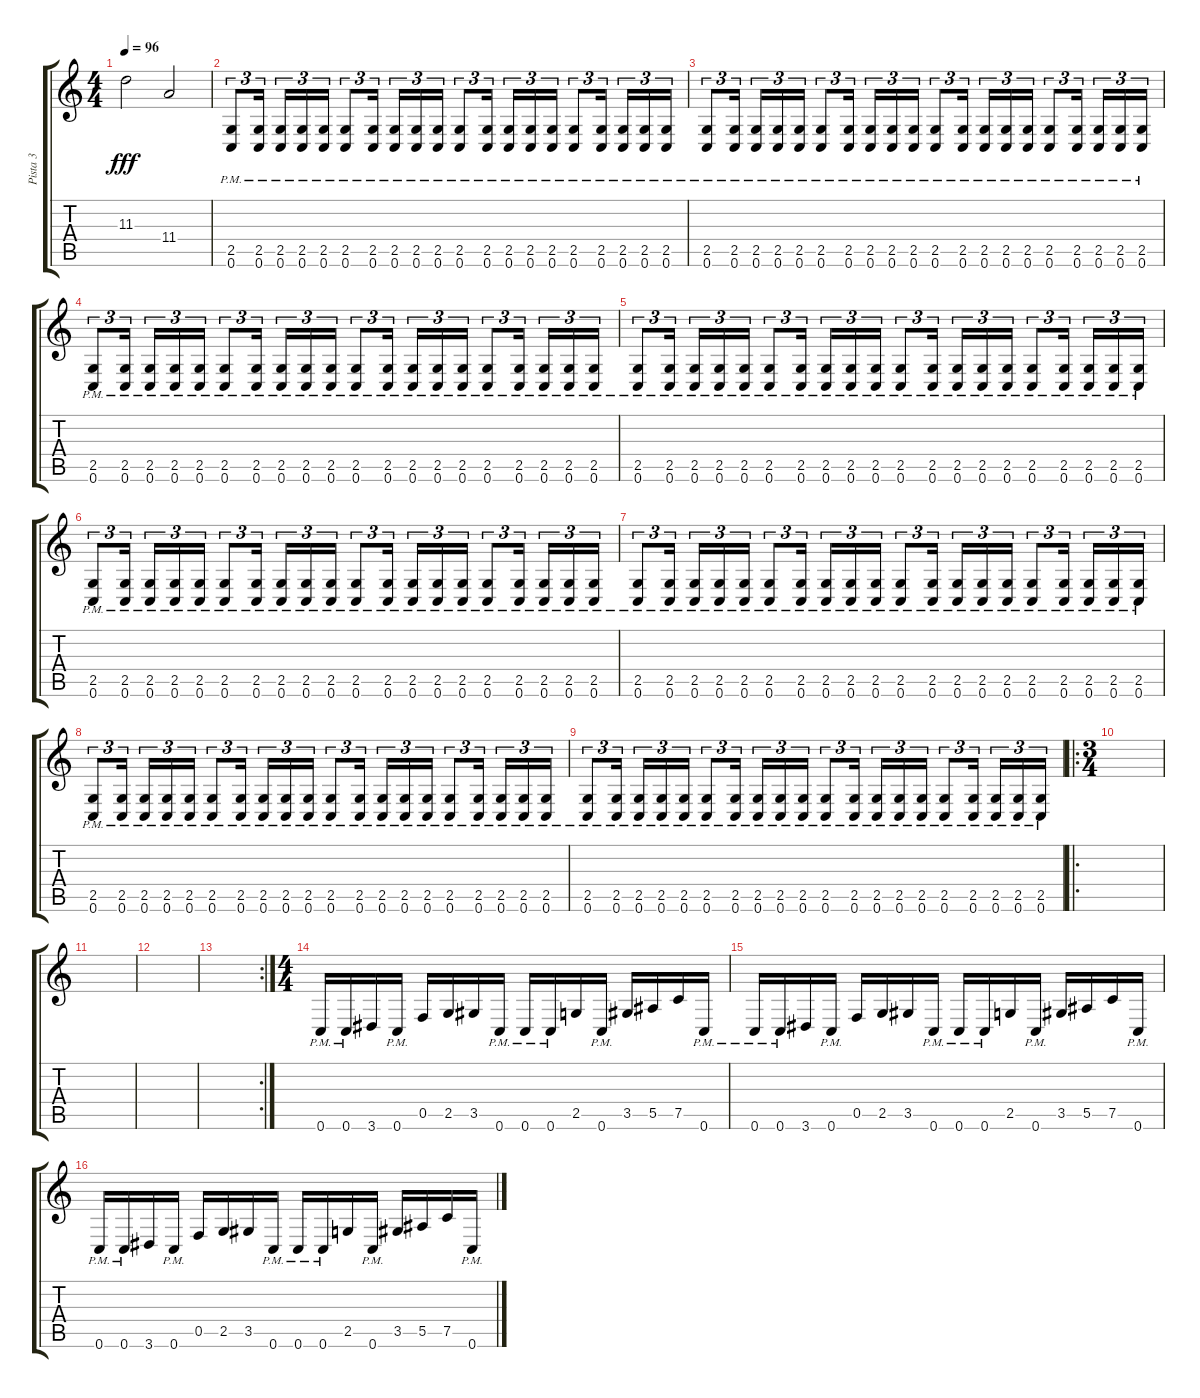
\track ("Pista 3" "Pista 3") {instrument distortionguitar}
\staff {score tabs}
\tuning (C4 G3 Eb3 Bb2 F2 C2) {hide}
\ts (4 4)
\tempo 96
\clef g2
\ks c
11.3.2{dy fff} 11.4.2 |
(2.5{pm} 0.6{pm}).8{tu (3 2)} (2.5{pm} 0.6{pm}).16{tu (3 2) beam splitsecondary} (2.5{pm} 0.6{pm}).16{tu (3 2)} (2.5{pm} 0.6{pm}).16{tu (3 2)} (2.5{pm} 0.6{pm}).16{tu (3 2)} (2.5{pm} 0.6{pm}).8{tu (3 2)} (2.5{pm} 0.6{pm}).16{tu (3 2) beam splitsecondary} (2.5{pm} 0.6{pm}).16{tu (3 2)} (2.5{pm} 0.6{pm}).16{tu (3 2)} (2.5{pm} 0.6{pm}).16{tu (3 2)} (2.5{pm} 0.6{pm}).8{tu (3 2)} (2.5{pm} 0.6{pm}).16{tu (3 2) beam splitsecondary} (2.5{pm} 0.6{pm}).16{tu (3 2)} (2.5{pm} 0.6{pm}).16{tu (3 2)} (2.5{pm} 0.6{pm}).16{tu (3 2)} (2.5{pm} 0.6{pm}).8{tu (3 2)} (2.5{pm} 0.6{pm}).16{tu (3 2) beam splitsecondary} (2.5{pm} 0.6{pm}).16{tu (3 2)} (2.5{pm} 0.6{pm}).16{tu (3 2)} (2.5{pm} 0.6{pm}).16{tu (3 2)} |
(2.5{pm} 0.6{pm}).8{tu (3 2)} (2.5{pm} 0.6{pm}).16{tu (3 2) beam splitsecondary} (2.5{pm} 0.6{pm}).16{tu (3 2)} (2.5{pm} 0.6{pm}).16{tu (3 2)} (2.5{pm} 0.6{pm}).16{tu (3 2)} (2.5{pm} 0.6{pm}).8{tu (3 2)} (2.5{pm} 0.6{pm}).16{tu (3 2) beam splitsecondary} (2.5{pm} 0.6{pm}).16{tu (3 2)} (2.5{pm} 0.6{pm}).16{tu (3 2)} (2.5{pm} 0.6{pm}).16{tu (3 2)} (2.5{pm} 0.6{pm}).8{tu (3 2)} (2.5{pm} 0.6{pm}).16{tu (3 2) beam splitsecondary} (2.5{pm} 0.6{pm}).16{tu (3 2)} (2.5{pm} 0.6{pm}).16{tu (3 2)} (2.5{pm} 0.6{pm}).16{tu (3 2)} (2.5{pm} 0.6{pm}).8{tu (3 2)} (2.5{pm} 0.6{pm}).16{tu (3 2) beam splitsecondary} (2.5{pm} 0.6{pm}).16{tu (3 2)} (2.5{pm} 0.6{pm}).16{tu (3 2)} (2.5{pm} 0.6{pm}).16{tu (3 2)} |
(2.5{pm} 0.6{pm}).8{tu (3 2)} (2.5{pm} 0.6{pm}).16{tu (3 2) beam splitsecondary} (2.5{pm} 0.6{pm}).16{tu (3 2)} (2.5{pm} 0.6{pm}).16{tu (3 2)} (2.5{pm} 0.6{pm}).16{tu (3 2)} (2.5{pm} 0.6{pm}).8{tu (3 2)} (2.5{pm} 0.6{pm}).16{tu (3 2) beam splitsecondary} (2.5{pm} 0.6{pm}).16{tu (3 2)} (2.5{pm} 0.6{pm}).16{tu (3 2)} (2.5{pm} 0.6{pm}).16{tu (3 2)} (2.5{pm} 0.6{pm}).8{tu (3 2)} (2.5{pm} 0.6{pm}).16{tu (3 2) beam splitsecondary} (2.5{pm} 0.6{pm}).16{tu (3 2)} (2.5{pm} 0.6{pm}).16{tu (3 2)} (2.5{pm} 0.6{pm}).16{tu (3 2)} (2.5{pm} 0.6{pm}).8{tu (3 2)} (2.5{pm} 0.6{pm}).16{tu (3 2) beam splitsecondary} (2.5{pm} 0.6{pm}).16{tu (3 2)} (2.5{pm} 0.6{pm}).16{tu (3 2)} (2.5{pm} 0.6{pm}).16{tu (3 2)} |
(2.5{pm} 0.6{pm}).8{tu (3 2)} (2.5{pm} 0.6{pm}).16{tu (3 2) beam splitsecondary} (2.5{pm} 0.6{pm}).16{tu (3 2)} (2.5{pm} 0.6{pm}).16{tu (3 2)} (2.5{pm} 0.6{pm}).16{tu (3 2)} (2.5{pm} 0.6{pm}).8{tu (3 2)} (2.5{pm} 0.6{pm}).16{tu (3 2) beam splitsecondary} (2.5{pm} 0.6{pm}).16{tu (3 2)} (2.5{pm} 0.6{pm}).16{tu (3 2)} (2.5{pm} 0.6{pm}).16{tu (3 2)} (2.5{pm} 0.6{pm}).8{tu (3 2)} (2.5{pm} 0.6{pm}).16{tu (3 2) beam splitsecondary} (2.5{pm} 0.6{pm}).16{tu (3 2)} (2.5{pm} 0.6{pm}).16{tu (3 2)} (2.5{pm} 0.6{pm}).16{tu (3 2)} (2.5{pm} 0.6{pm}).8{tu (3 2)} (2.5{pm} 0.6{pm}).16{tu (3 2) beam splitsecondary} (2.5{pm} 0.6{pm}).16{tu (3 2)} (2.5{pm} 0.6{pm}).16{tu (3 2)} (2.5{pm} 0.6{pm}).16{tu (3 2)} |
(2.5{pm} 0.6{pm}).8{tu (3 2)} (2.5{pm} 0.6{pm}).16{tu (3 2) beam splitsecondary} (2.5{pm} 0.6{pm}).16{tu (3 2)} (2.5{pm} 0.6{pm}).16{tu (3 2)} (2.5{pm} 0.6{pm}).16{tu (3 2)} (2.5{pm} 0.6{pm}).8{tu (3 2)} (2.5{pm} 0.6{pm}).16{tu (3 2) beam splitsecondary} (2.5{pm} 0.6{pm}).16{tu (3 2)} (2.5{pm} 0.6{pm}).16{tu (3 2)} (2.5{pm} 0.6{pm}).16{tu (3 2)} (2.5{pm} 0.6{pm}).8{tu (3 2)} (2.5{pm} 0.6{pm}).16{tu (3 2) beam splitsecondary} (2.5{pm} 0.6{pm}).16{tu (3 2)} (2.5{pm} 0.6{pm}).16{tu (3 2)} (2.5{pm} 0.6{pm}).16{tu (3 2)} (2.5{pm} 0.6{pm}).8{tu (3 2)} (2.5{pm} 0.6{pm}).16{tu (3 2) beam splitsecondary} (2.5{pm} 0.6{pm}).16{tu (3 2)} (2.5{pm} 0.6{pm}).16{tu (3 2)} (2.5{pm} 0.6{pm}).16{tu (3 2)} |
(2.5{pm} 0.6{pm}).8{tu (3 2)} (2.5{pm} 0.6{pm}).16{tu (3 2) beam splitsecondary} (2.5{pm} 0.6{pm}).16{tu (3 2)} (2.5{pm} 0.6{pm}).16{tu (3 2)} (2.5{pm} 0.6{pm}).16{tu (3 2)} (2.5{pm} 0.6{pm}).8{tu (3 2)} (2.5{pm} 0.6{pm}).16{tu (3 2) beam splitsecondary} (2.5{pm} 0.6{pm}).16{tu (3 2)} (2.5{pm} 0.6{pm}).16{tu (3 2)} (2.5{pm} 0.6{pm}).16{tu (3 2)} (2.5{pm} 0.6{pm}).8{tu (3 2)} (2.5{pm} 0.6{pm}).16{tu (3 2) beam splitsecondary} (2.5{pm} 0.6{pm}).16{tu (3 2)} (2.5{pm} 0.6{pm}).16{tu (3 2)} (2.5{pm} 0.6{pm}).16{tu (3 2)} (2.5{pm} 0.6{pm}).8{tu (3 2)} (2.5{pm} 0.6{pm}).16{tu (3 2) beam splitsecondary} (2.5{pm} 0.6{pm}).16{tu (3 2)} (2.5{pm} 0.6{pm}).16{tu (3 2)} (2.5{pm} 0.6{pm}).16{tu (3 2)} |
(2.5{pm} 0.6{pm}).8{tu (3 2)} (2.5{pm} 0.6{pm}).16{tu (3 2) beam splitsecondary} (2.5{pm} 0.6{pm}).16{tu (3 2)} (2.5{pm} 0.6{pm}).16{tu (3 2)} (2.5{pm} 0.6{pm}).16{tu (3 2)} (2.5{pm} 0.6{pm}).8{tu (3 2)} (2.5{pm} 0.6{pm}).16{tu (3 2) beam splitsecondary} (2.5{pm} 0.6{pm}).16{tu (3 2)} (2.5{pm} 0.6{pm}).16{tu (3 2)} (2.5{pm} 0.6{pm}).16{tu (3 2)} (2.5{pm} 0.6{pm}).8{tu (3 2)} (2.5{pm} 0.6{pm}).16{tu (3 2) beam splitsecondary} (2.5{pm} 0.6{pm}).16{tu (3 2)} (2.5{pm} 0.6{pm}).16{tu (3 2)} (2.5{pm} 0.6{pm}).16{tu (3 2)} (2.5{pm} 0.6{pm}).8{tu (3 2)} (2.5{pm} 0.6{pm}).16{tu (3 2) beam splitsecondary} (2.5{pm} 0.6{pm}).16{tu (3 2)} (2.5{pm} 0.6{pm}).16{tu (3 2)} (2.5{pm} 0.6{pm}).16{tu (3 2)} |
(2.5{pm} 0.6{pm}).8{tu (3 2)} (2.5{pm} 0.6{pm}).16{tu (3 2) beam splitsecondary} (2.5{pm} 0.6{pm}).16{tu (3 2)} (2.5{pm} 0.6{pm}).16{tu (3 2)} (2.5{pm} 0.6{pm}).16{tu (3 2)} (2.5{pm} 0.6{pm}).8{tu (3 2)} (2.5{pm} 0.6{pm}).16{tu (3 2) beam splitsecondary} (2.5{pm} 0.6{pm}).16{tu (3 2)} (2.5{pm} 0.6{pm}).16{tu (3 2)} (2.5{pm} 0.6{pm}).16{tu (3 2)} (2.5{pm} 0.6{pm}).8{tu (3 2)} (2.5{pm} 0.6{pm}).16{tu (3 2) beam splitsecondary} (2.5{pm} 0.6{pm}).16{tu (3 2)} (2.5{pm} 0.6{pm}).16{tu (3 2)} (2.5{pm} 0.6{pm}).16{tu (3 2)} (2.5{pm} 0.6{pm}).8{tu (3 2)} (2.5{pm} 0.6{pm}).16{tu (3 2) beam splitsecondary} (2.5{pm} 0.6{pm}).16{tu (3 2)} (2.5{pm} 0.6{pm}).16{tu (3 2)} (2.5{pm} 0.6{pm}).16{tu (3 2)} |
\ro
\ts (3 4)
|
|
|
\rc 2
|
\ts (4 4)
0.6{pm}.16 0.6{pm}.16 3.6.16 0.6{pm}.16 0.5.16 2.5.16 3.5.16 0.6{pm}.16 0.6{pm}.16 0.6{pm}.16 2.5.16 0.6{pm}.16 3.5.16 5.5.16 7.5.16 0.6{pm}.16 |
0.6{pm}.16 0.6{pm}.16 3.6.16 0.6{pm}.16 0.5.16 2.5.16 3.5.16 0.6{pm}.16 0.6{pm}.16 0.6{pm}.16 2.5.16 0.6{pm}.16 3.5.16 5.5.16 7.5.16 0.6{pm}.16 |
0.6{pm}.16 0.6{pm}.16 3.6.16 0.6{pm}.16 0.5.16 2.5.16 3.5.16 0.6{pm}.16 0.6{pm}.16 0.6{pm}.16 2.5.16 0.6{pm}.16 3.5.16 5.5.16 7.5.16 0.6{pm}.16
